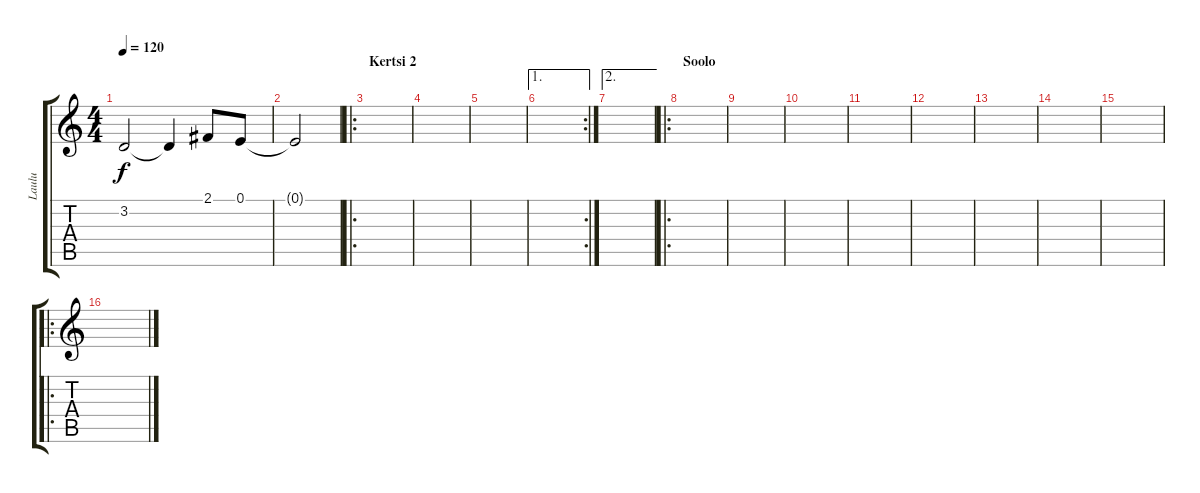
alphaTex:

\track ("Laulu" "Laulu") {instrument lead6voice}
\staff {score tabs}
\tuning (E4 B3 G3 D3 A2 E2) {hide}
\ts (4 4)
\tempo 120
\clef g2
\ks c
3.2.2{dy f} 3.2{t}.4 2.1.8 0.1.8 |
0.1{t}.2 |
\ro
\section ("" "Kertsi 2")
|
|
|
\ae 1
\rc 2
|
\ae 2
|
\ro
\section ("" "Soolo")
|
|
|
|
|
|
|
|
\ro
